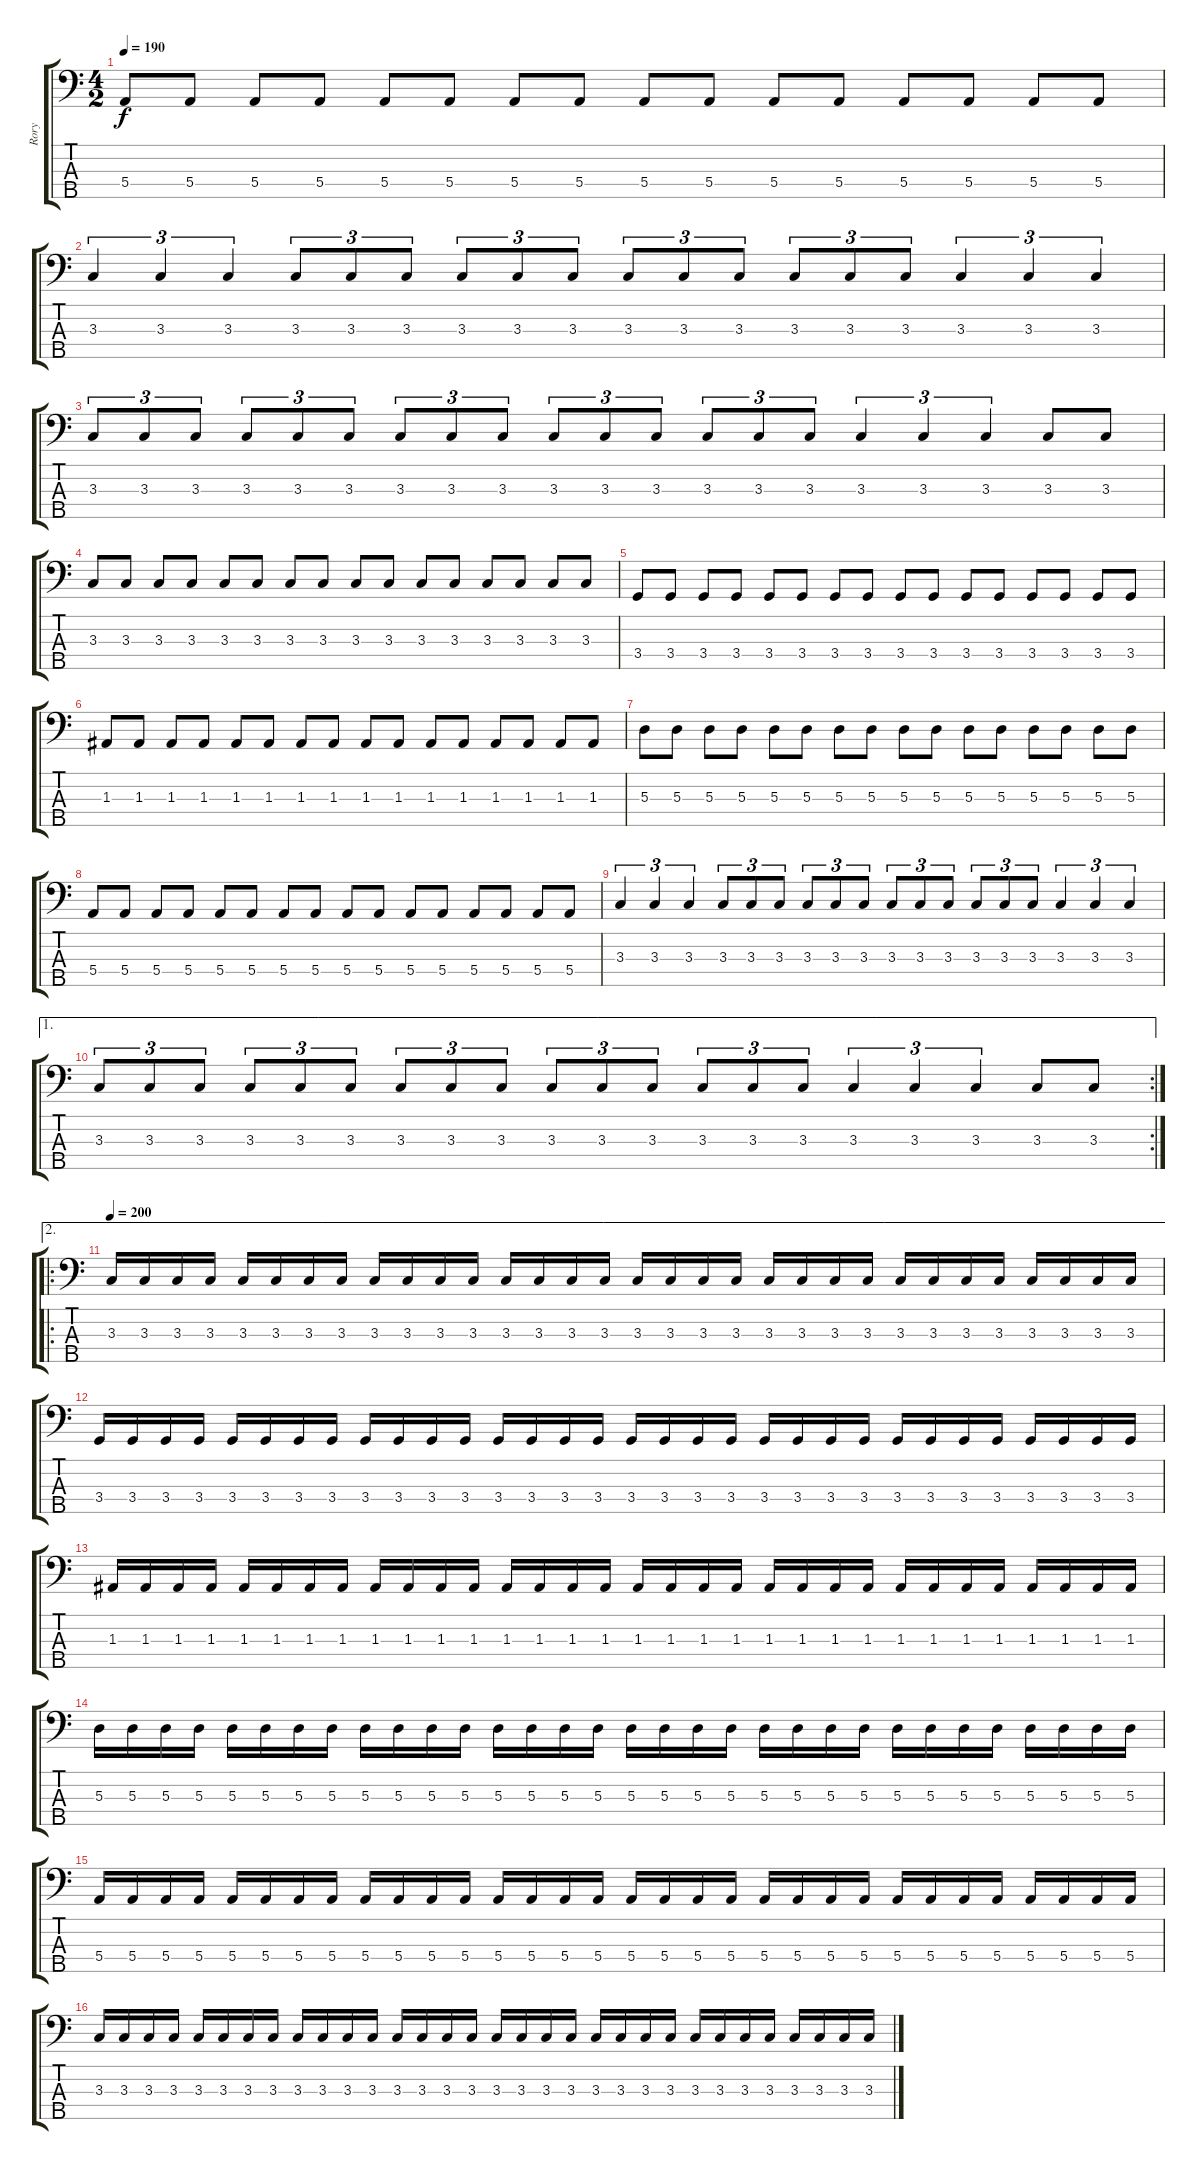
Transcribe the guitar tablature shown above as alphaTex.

\track ("Rory" "Rory") {instrument electricbassfinger}
\staff {score tabs}
\tuning (G2 D2 A1 E1 B0) {hide}
\ts (4 2)
\tempo 190
\clef f4
\ks c
5.4.8{dy f} 5.4.8 5.4.8 5.4.8 5.4.8 5.4.8 5.4.8 5.4.8 5.4.8 5.4.8 5.4.8 5.4.8 5.4.8 5.4.8 5.4.8 5.4.8 |
3.3.4{tu (3 2)} 3.3.4{tu (3 2)} 3.3.4{tu (3 2)} 3.3.8{tu (3 2)} 3.3.8{tu (3 2)} 3.3.8{tu (3 2)} 3.3.8{tu (3 2)} 3.3.8{tu (3 2)} 3.3.8{tu (3 2)} 3.3.8{tu (3 2)} 3.3.8{tu (3 2)} 3.3.8{tu (3 2)} 3.3.8{tu (3 2)} 3.3.8{tu (3 2)} 3.3.8{tu (3 2)} 3.3.4{tu (3 2)} 3.3.4{tu (3 2)} 3.3.4{tu (3 2)} |
3.3.8{tu (3 2)} 3.3.8{tu (3 2)} 3.3.8{tu (3 2)} 3.3.8{tu (3 2)} 3.3.8{tu (3 2)} 3.3.8{tu (3 2)} 3.3.8{tu (3 2)} 3.3.8{tu (3 2)} 3.3.8{tu (3 2)} 3.3.8{tu (3 2)} 3.3.8{tu (3 2)} 3.3.8{tu (3 2)} 3.3.8{tu (3 2)} 3.3.8{tu (3 2)} 3.3.8{tu (3 2)} 3.3.4{tu (3 2)} 3.3.4{tu (3 2)} 3.3.4{tu (3 2)} 3.3.8 3.3.8 |
3.3.8 3.3.8 3.3.8 3.3.8 3.3.8 3.3.8 3.3.8 3.3.8 3.3.8 3.3.8 3.3.8 3.3.8 3.3.8 3.3.8 3.3.8 3.3.8 |
3.4.8 3.4.8 3.4.8 3.4.8 3.4.8 3.4.8 3.4.8 3.4.8 3.4.8 3.4.8 3.4.8 3.4.8 3.4.8 3.4.8 3.4.8 3.4.8 |
1.3.8 1.3.8 1.3.8 1.3.8 1.3.8 1.3.8 1.3.8 1.3.8 1.3.8 1.3.8 1.3.8 1.3.8 1.3.8 1.3.8 1.3.8 1.3.8 |
5.3.8 5.3.8 5.3.8 5.3.8 5.3.8 5.3.8 5.3.8 5.3.8 5.3.8 5.3.8 5.3.8 5.3.8 5.3.8 5.3.8 5.3.8 5.3.8 |
5.4.8 5.4.8 5.4.8 5.4.8 5.4.8 5.4.8 5.4.8 5.4.8 5.4.8 5.4.8 5.4.8 5.4.8 5.4.8 5.4.8 5.4.8 5.4.8 |
3.3.4{tu (3 2)} 3.3.4{tu (3 2)} 3.3.4{tu (3 2)} 3.3.8{tu (3 2)} 3.3.8{tu (3 2)} 3.3.8{tu (3 2)} 3.3.8{tu (3 2)} 3.3.8{tu (3 2)} 3.3.8{tu (3 2)} 3.3.8{tu (3 2)} 3.3.8{tu (3 2)} 3.3.8{tu (3 2)} 3.3.8{tu (3 2)} 3.3.8{tu (3 2)} 3.3.8{tu (3 2)} 3.3.4{tu (3 2)} 3.3.4{tu (3 2)} 3.3.4{tu (3 2)} |
\ae 1
\rc 2
3.3.8{tu (3 2)} 3.3.8{tu (3 2)} 3.3.8{tu (3 2)} 3.3.8{tu (3 2)} 3.3.8{tu (3 2)} 3.3.8{tu (3 2)} 3.3.8{tu (3 2)} 3.3.8{tu (3 2)} 3.3.8{tu (3 2)} 3.3.8{tu (3 2)} 3.3.8{tu (3 2)} 3.3.8{tu (3 2)} 3.3.8{tu (3 2)} 3.3.8{tu (3 2)} 3.3.8{tu (3 2)} 3.3.4{tu (3 2)} 3.3.4{tu (3 2)} 3.3.4{tu (3 2)} 3.3.8 3.3.8 |
\ae 2
\ro
\tempo 200
3.3.16 3.3.16 3.3.16 3.3.16 3.3.16 3.3.16 3.3.16 3.3.16 3.3.16 3.3.16 3.3.16 3.3.16 3.3.16 3.3.16 3.3.16 3.3.16 3.3.16 3.3.16 3.3.16 3.3.16 3.3.16 3.3.16 3.3.16 3.3.16 3.3.16 3.3.16 3.3.16 3.3.16 3.3.16 3.3.16 3.3.16 3.3.16 |
3.4.16 3.4.16 3.4.16 3.4.16 3.4.16 3.4.16 3.4.16 3.4.16 3.4.16 3.4.16 3.4.16 3.4.16 3.4.16 3.4.16 3.4.16 3.4.16 3.4.16 3.4.16 3.4.16 3.4.16 3.4.16 3.4.16 3.4.16 3.4.16 3.4.16 3.4.16 3.4.16 3.4.16 3.4.16 3.4.16 3.4.16 3.4.16 |
1.3.16 1.3.16 1.3.16 1.3.16 1.3.16 1.3.16 1.3.16 1.3.16 1.3.16 1.3.16 1.3.16 1.3.16 1.3.16 1.3.16 1.3.16 1.3.16 1.3.16 1.3.16 1.3.16 1.3.16 1.3.16 1.3.16 1.3.16 1.3.16 1.3.16 1.3.16 1.3.16 1.3.16 1.3.16 1.3.16 1.3.16 1.3.16 |
5.3.16 5.3.16 5.3.16 5.3.16 5.3.16 5.3.16 5.3.16 5.3.16 5.3.16 5.3.16 5.3.16 5.3.16 5.3.16 5.3.16 5.3.16 5.3.16 5.3.16 5.3.16 5.3.16 5.3.16 5.3.16 5.3.16 5.3.16 5.3.16 5.3.16 5.3.16 5.3.16 5.3.16 5.3.16 5.3.16 5.3.16 5.3.16 |
5.4.16 5.4.16 5.4.16 5.4.16 5.4.16 5.4.16 5.4.16 5.4.16 5.4.16 5.4.16 5.4.16 5.4.16 5.4.16 5.4.16 5.4.16 5.4.16 5.4.16 5.4.16 5.4.16 5.4.16 5.4.16 5.4.16 5.4.16 5.4.16 5.4.16 5.4.16 5.4.16 5.4.16 5.4.16 5.4.16 5.4.16 5.4.16 |
3.3.16 3.3.16 3.3.16 3.3.16 3.3.16 3.3.16 3.3.16 3.3.16 3.3.16 3.3.16 3.3.16 3.3.16 3.3.16 3.3.16 3.3.16 3.3.16 3.3.16 3.3.16 3.3.16 3.3.16 3.3.16 3.3.16 3.3.16 3.3.16 3.3.16 3.3.16 3.3.16 3.3.16 3.3.16 3.3.16 3.3.16 3.3.16
